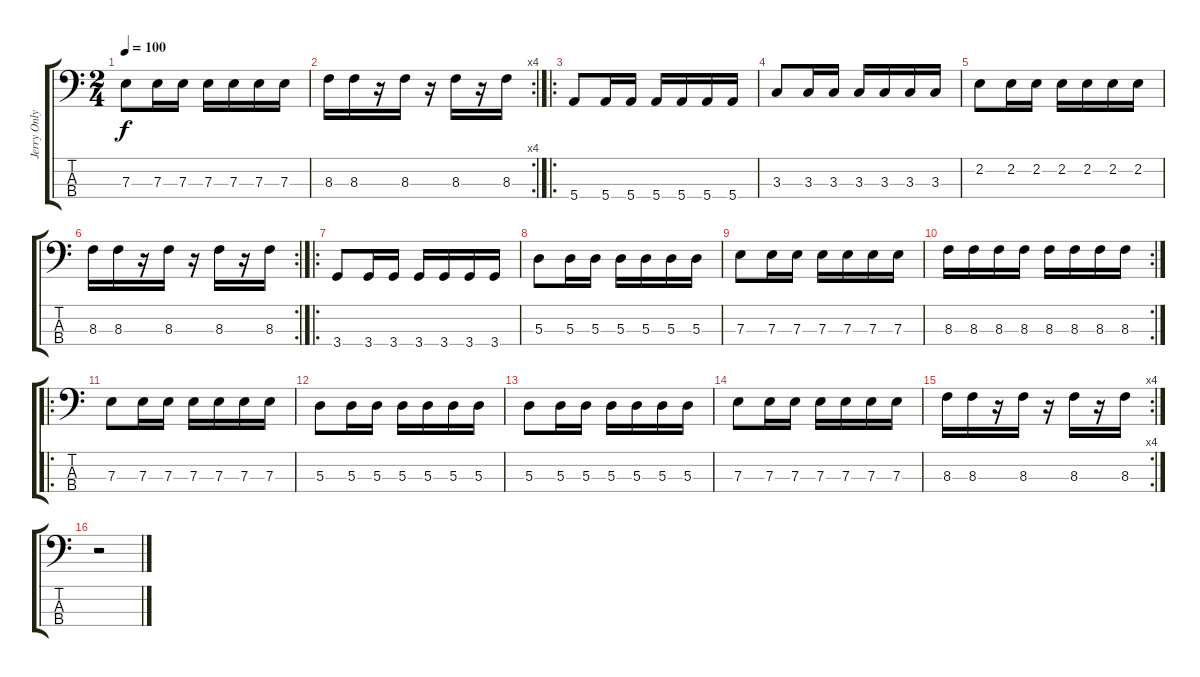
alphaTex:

\track ("Jerry Only" "Jerry Only") {instrument distortionguitar}
\staff {score tabs}
\tuning (G2 D2 A1 E1) {hide}
\ts (2 4)
\tempo 100
\clef f4
\ks c
7.3.8{dy f} 7.3.16 7.3.16 7.3.16 7.3.16 7.3.16 7.3.16 |
\rc 4
8.3.16 8.3.16 r.16 8.3.16 r.16 8.3.16 r.16 8.3.16 |
\ro
5.4.8 5.4.16 5.4.16 5.4.16 5.4.16 5.4.16 5.4.16 |
3.3.8 3.3.16 3.3.16 3.3.16 3.3.16 3.3.16 3.3.16 |
2.2.8 2.2.16 2.2.16 2.2.16 2.2.16 2.2.16 2.2.16 |
\rc 2
8.3.16 8.3.16 r.16 8.3.16 r.16 8.3.16 r.16 8.3.16 |
\ro
3.4.8 3.4.16 3.4.16 3.4.16 3.4.16 3.4.16 3.4.16 |
5.3.8 5.3.16 5.3.16 5.3.16 5.3.16 5.3.16 5.3.16 |
7.3.8 7.3.16 7.3.16 7.3.16 7.3.16 7.3.16 7.3.16 |
\rc 2
8.3.16 8.3.16 8.3.16 8.3.16 8.3.16 8.3.16 8.3.16 8.3.16 |
\ro
7.3.8 7.3.16 7.3.16 7.3.16 7.3.16 7.3.16 7.3.16 |
5.3.8 5.3.16 5.3.16 5.3.16 5.3.16 5.3.16 5.3.16 |
5.3.8 5.3.16 5.3.16 5.3.16 5.3.16 5.3.16 5.3.16 |
7.3.8 7.3.16 7.3.16 7.3.16 7.3.16 7.3.16 7.3.16 |
\rc 4
8.3.16 8.3.16 r.16 8.3.16 r.16 8.3.16 r.16 8.3.16 |
r.2
